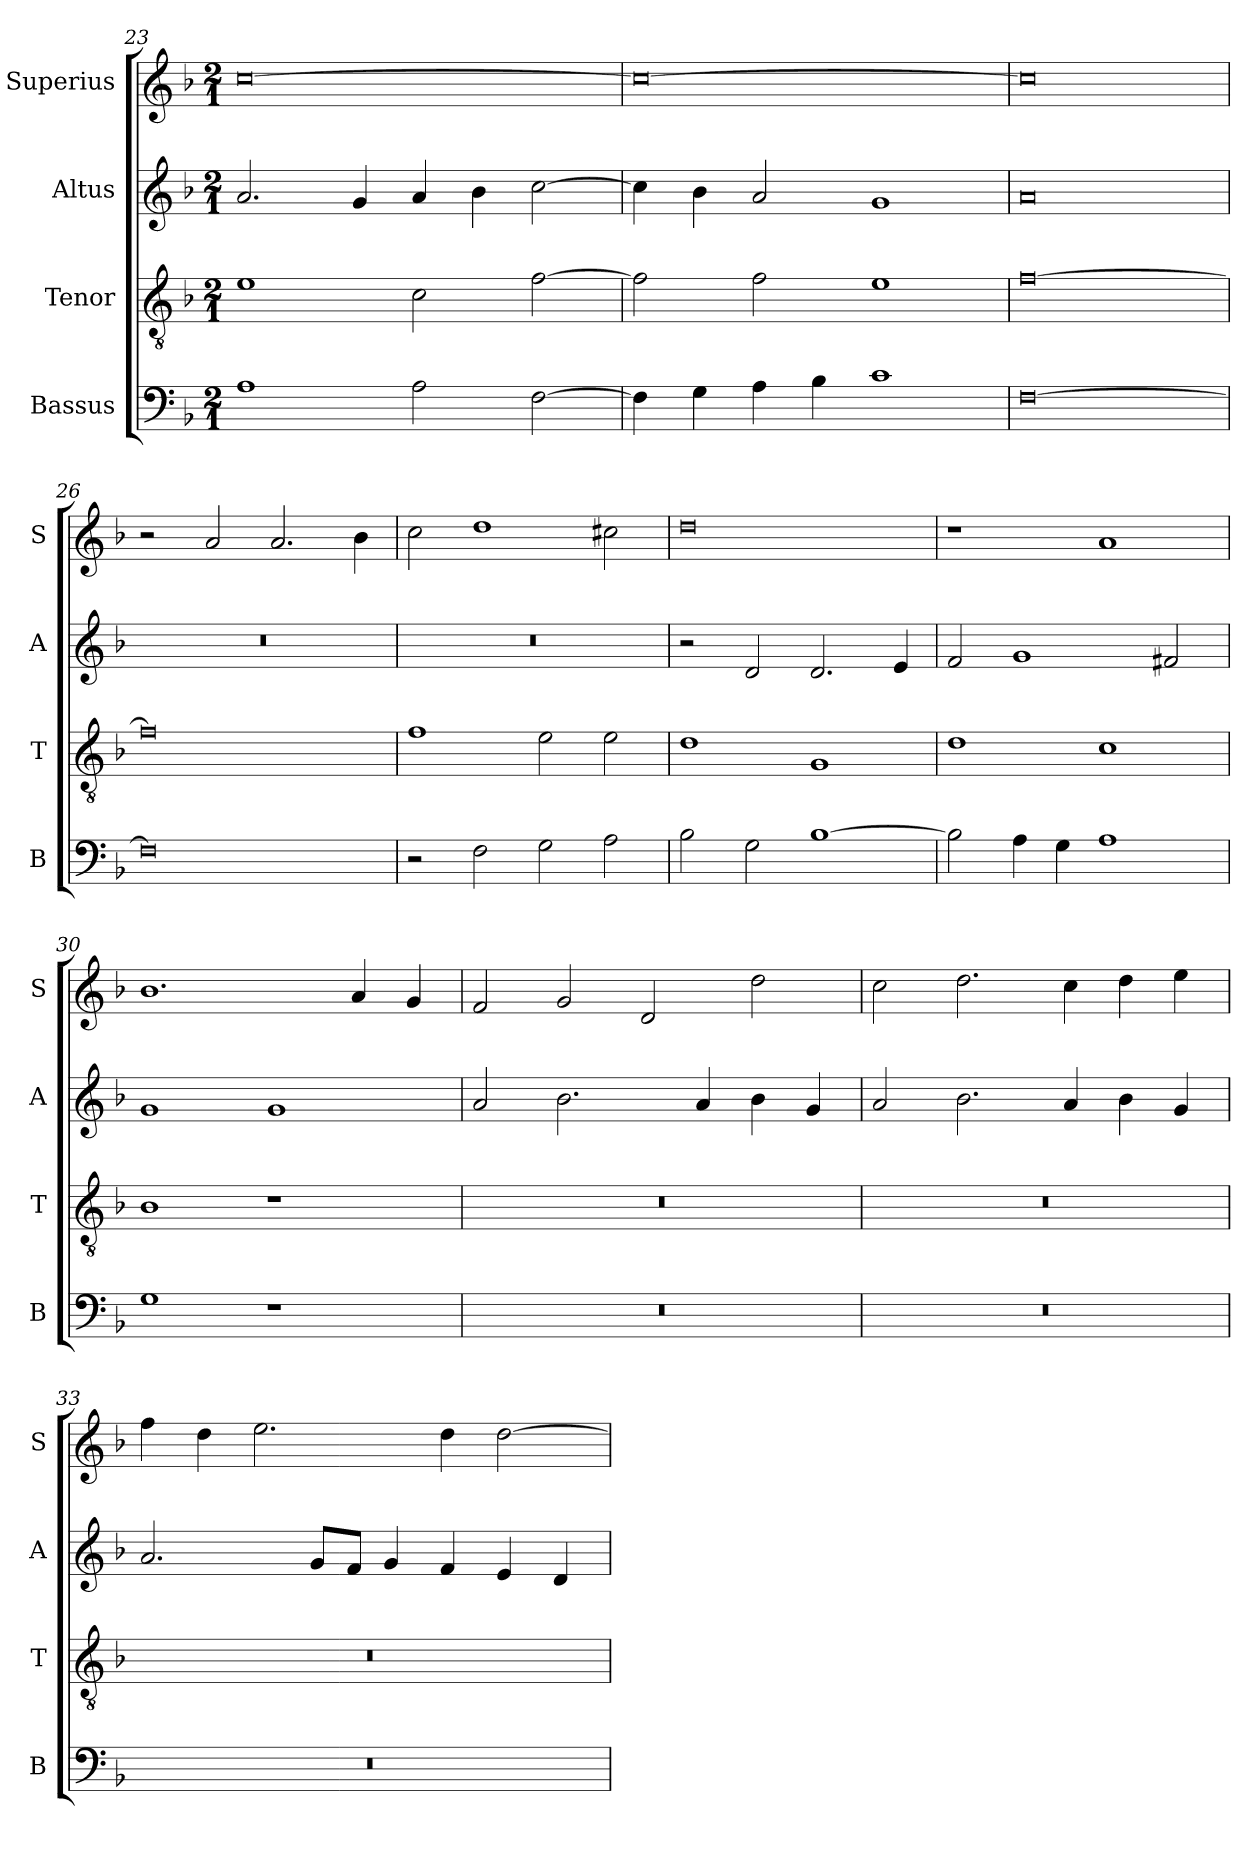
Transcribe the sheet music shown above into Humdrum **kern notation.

**kern	**kern	**kern	**kern
*part4	*part3	*part2	*part1
*staff4	*staff3	*staff2	*staff1
*I"Bassus	*I"Tenor	*I"Altus	*I"Superius
*I'B	*I'T	*I'A	*I'S
*clefF4	*clefGv2	*clefG2	*clefG2
*k[b-]	*k[b-]	*k[b-]	*k[b-]
*F:	*F:	*F:	*F:
*M2/1	*M2/1	*M2/1	*M2/1
=23	=23	=23	=23
1A	1e	2.a	[0cc
.	.	4g	.
2A	2c	4a	.
.	.	4b-	.
[2F	[2f	[2cc	.
=24	=24	=24	=24
4F]	2f]	4cc]	0cc_
4G	.	4b-	.
4A	2f	2a	.
4B-	.	.	.
1c	1e	1g	.
=25	=25	=25	=25
[0F	[0f	0a	0cc]
=26	=26	=26	=26
0F]	0f]	0r	2r
.	.	.	2a
.	.	.	2.a
.	.	.	4b-
=27	=27	=27	=27
2r	1f	0r	2cc
2F	.	.	1dd
2G	2e	.	.
2A	2e	.	2cc#X
=28	=28	=28	=28
2B-	1d	2r	0dd
2G	.	2d	.
[1B-	1G	2.d	.
.	.	4e	.
=29	=29	=29	=29
2B-]	1d	2f	1r
4A	.	1g	.
4G	.	.	.
1A	1c	.	1a
.	.	2f#X	.
=30	=30	=30	=30
1G	1B-	1g	1.b-
1r	1r	1g	.
.	.	.	4a
.	.	.	4g
=31	=31	=31	=31
0r	0r	2a	2f
.	.	2.b-	2g
.	.	.	2d
.	.	4a	.
.	.	4b-	2dd
.	.	4g	.
=32	=32	=32	=32
0r	0r	2a	2cc
.	.	2.b-	2.dd
.	.	4a	4cc
.	.	4b-	4dd
.	.	4g	4ee
=33	=33	=33	=33
0r	0r	2.a	4ff
.	.	.	4dd
.	.	.	2.ee
.	.	8gL	.
.	.	8fJ	.
.	.	4g	.
.	.	4f	4dd
.	.	4e	[2dd
.	.	4d	.
=	=	=	=
*-	*-	*-	*-
